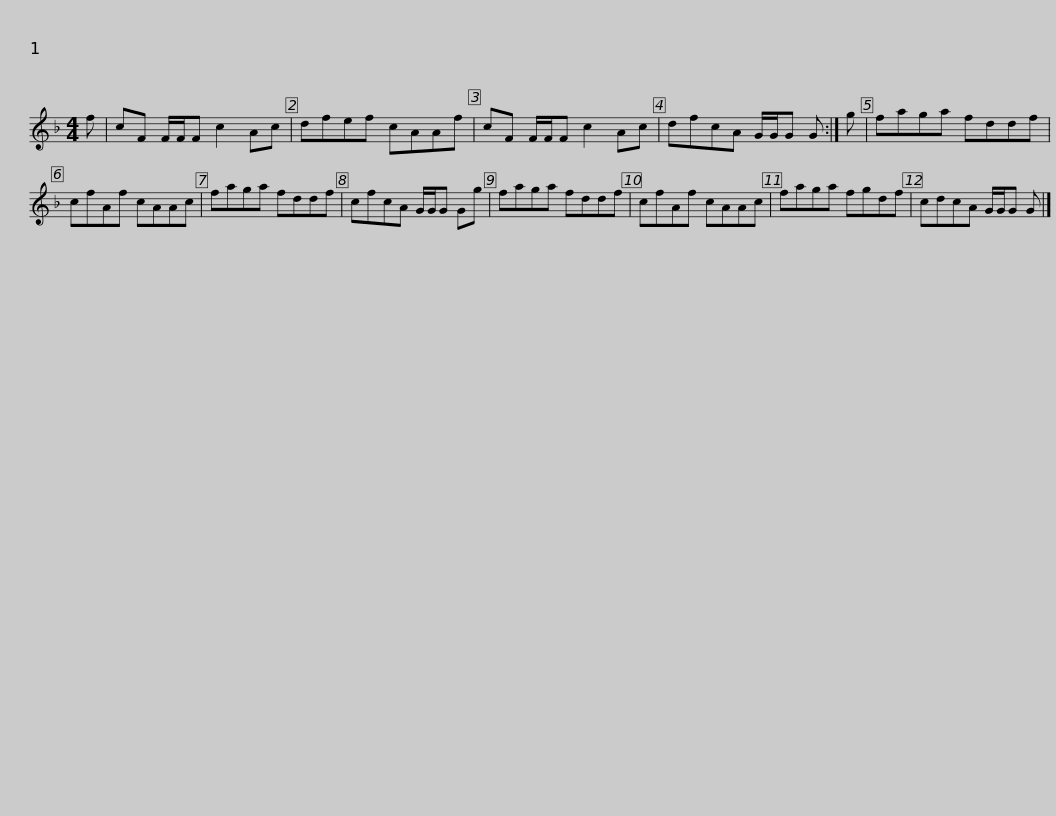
X:1
L:1/8
M:4/4
I:linebreak $
K:F
V:1 treble
V:1
 f | cF F/F/F c2 Ac | dfef cAAf | cF F/F/F c2 Ac | dfcA G/G/G G :| %5
 g | faga fddf |$ cfAf cAAc | faga fddf | cfcA G/G/G Gg | %10
 faga fddf | cfAf cAAc |$ faga fgdf | cdcA G/G/G G |] %14
